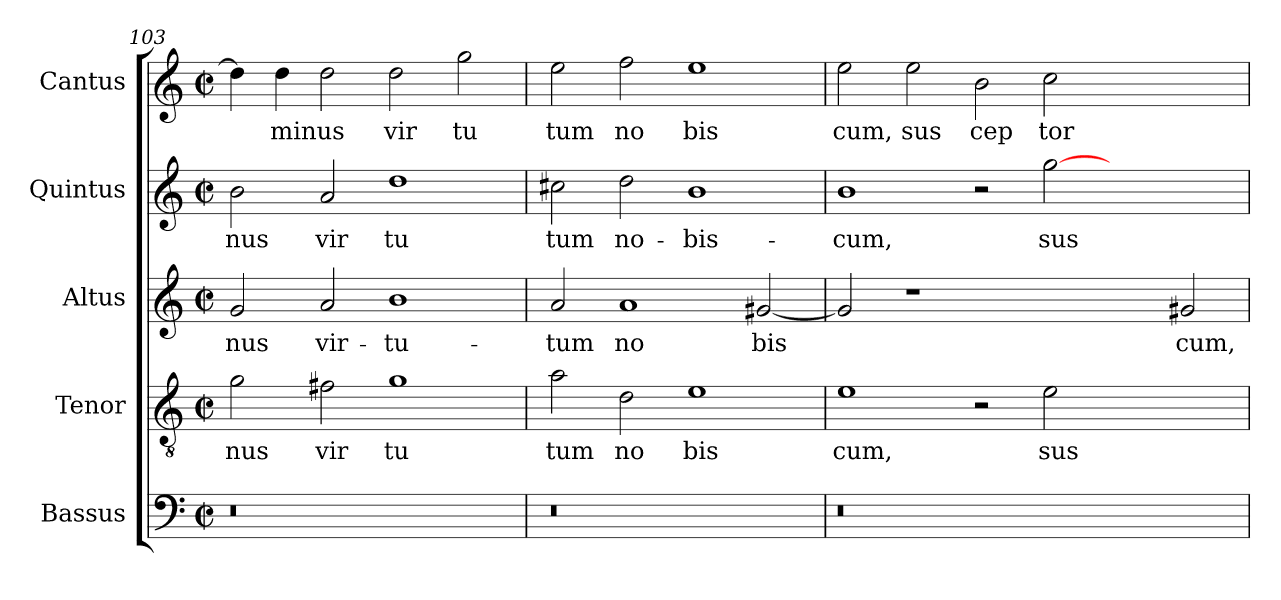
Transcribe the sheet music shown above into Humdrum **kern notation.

**kern	**kern	**text	**kern	**text	**kern	**text	**kern	**text
*part5	*part4	*part4	*part3	*part3	*part2	*part2	*part1	*part1
*staff5	*staff4	*staff4	*staff3	*staff3	*staff2	*staff2	*staff1	*staff1
*I"Bassus	*I"Tenor	*	*I"Altus	*	*I"Quintus	*	*I"Cantus	*
*clefF4	*clefGv2	*	*clefG2	*	*clefG2	*	*clefG2	*
*M2/2	*M2/2	*	*M2/2	*	*M2/2	*	*M2/2	*
*met(c|)	*met(c|)	*	*met(c|)	*	*met(c|)	*	*met(c|)	*
=103	=103	=103	=103	=103	=103	=103	=103	=103
!	!	!LO:LY:b:cj	!	!LO:LY:b:cj	!	!LO:LY:b:cj	!	!
0r	2g\	nus	2g/	-nus	2b\	nus	4dd\]	.
!	!	!	!	!	!	!	!	!LO:LY:b
.	.	.	.	.	.	.	4dd\	minus
!	!	!LO:LY:b:cj	!	!LO:LY:b:cj	!	!LO:LY:b:cj	!	!
.	2f#X\	vir	2a/	vir-	2a/	vir	2dd\	.
!	!	!LO:LY:b:cj	!	!LO:LY:b:cj	!	!LO:LY:b:cj	!	!LO:LY:b:cj
.	1g	tu	1b	-tu-	1dd	tu	2dd\	vir
!	!	!	!	!	!	!	!	!LO:LY:b:cj
.	.	.	.	.	.	.	2gg\	tu
!!LO:LB:g=z
=104	=104	=104	=104	=104	=104	=104	=104	=104
!	!	!LO:LY:b:cj	!	!LO:LY:b:cj	!	!LO:LY:b:cj	!	!LO:LY:b:cj
0r	2a\	tum	2a/	-tum	2cc#X\	tum	2ee\	tum
!	!	!LO:LY:b:cj	!	!LO:LY:b:cj	!	!LO:LY:b:cj	!	!LO:LY:b:cj
.	2d\	no	1a	no	2dd\	no-	2ff\	no
!	!	!LO:LY:b:cj	!	!	!	!LO:LY:b:cj	!	!LO:LY:b:cj
.	1e	bis	.	.	1b	-bis-	1ee	bis
!	!	!	!	!LO:LY:b	!	!	!	!
.	.	.	[<2g#X/	bis	.	.	.	.
=105	=105	=105	=105	=105	=105	=105	=105	=105
!	!	!LO:LY:b:cj	!	!	!	!LO:LY:b:cj	!	!LO:LY:b:cj
0r	1e	cum,	2g#/]	.	1b	-cum,	2ee\	cum,
!	!	!	!LO:N:vis=1	!	!	!	!	!LO:LY:b:cj
.	.	.	0r	.	.	.	2ee\	sus
!	!	!	!	!	!	!	!	!LO:LY:b:cj
.	2r	.	.	.	2r	.	2b\	cep
!	!	!LO:LY:b:cj	!	!	!	!LO:LY:b	!	!LO:LY:b:cj
.	2e\	sus	.	.	[>2gg\	sus-	2cc\	tor
1ryy	1ryy	.	.	.	1ryy	.	1ryy	.
!	!	!	!	!LO:LY:b:cj	!	!	!	!
.	.	.	2g#X/	cum,	.	.	.	.
=	=	=	=	=	=	=	=	=
*-	*-	*-	*-	*-	*-	*-	*-	*-
